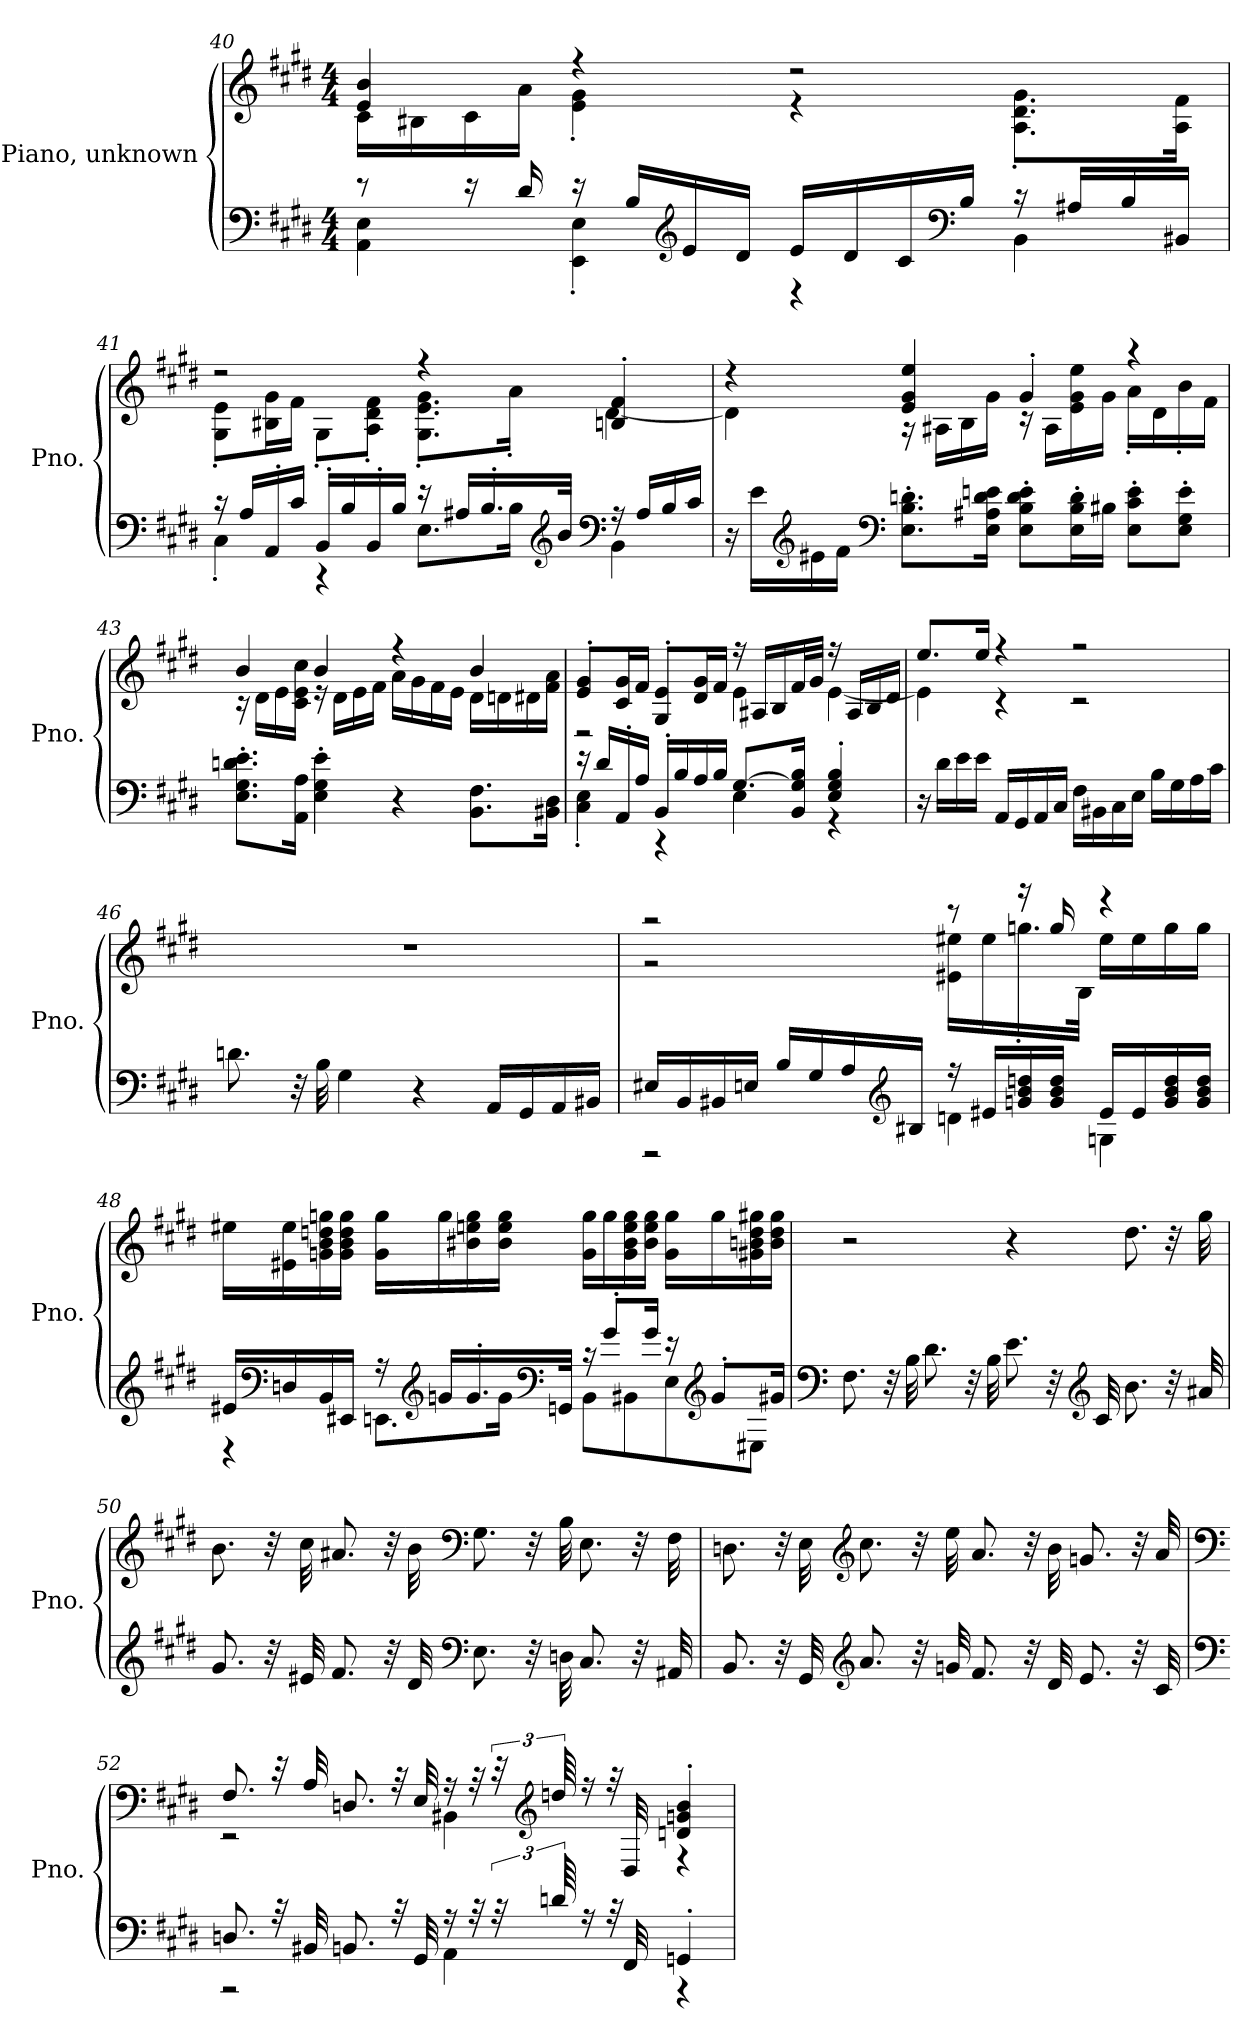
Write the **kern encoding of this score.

**kern	**kern
*part1	*part1
*staff2	*staff1
*I"Piano, unknown	*
*I'Pno.	*
*clefF4	*clefG2
*k[f#c#g#d#]	*k[f#c#g#d#]
*M4/4	*M4/4
=40	=40
*^	*^
8r	4AA\ 4E\	4e/ 4b/	16c#\LL
.	.	.	16B#X\
16r	.	.	16c#\
16d#/	.	.	16a\JJ
16r	4EE\' 4E\'	4r	4e\' 4g#\'
16B/LL	.	.	.
*clefG2	*	*	*
16e/	.	.	.
16d#/JJ	.	.	.
16e/LL	4r	2r	4r
16d#/	.	.	.
16c#/	.	.	.
*clefF4	*	*	*
16B/JJ	.	.	.
16r	4BB\	.	8.A\' 8.d#\' 8.g#\'L
16A#X/LL	.	.	.
16B/	.	.	.
16BB#X/JJ	.	.	16A\ 16f#\Jk
!!LO:LB:g=z	!!
=41	=41	=41	=41
16r	4C#'\	2r	8G#\' 8e\'L
16A/LL	.	.	.
16AA'/	.	.	16B#X\ 16g#\L
16c#/JJ	.	.	16f#\JJ
16BB'/LL	4r	.	8G#'\L
16B/	.	.	.
16BB'/	.	.	8A\' 8d#\' 8f#\'J
16B/JJ	.	.	.
16r	8.E\L	4r	8.G#\' 8.e\' 8.g#\'L
16A#X/LL	.	.	.
16.B'/	.	.	.
.	16B\Jk	.	16a'\Jk
*clefG2	*	*	*
32b/JJk	.	.	.
*clefF4	*	*	*
16r	4BB\	4Bn/' 4f#/'	[4d#\
16A#/LL	.	.	.
16B/	.	.	.
16c#/JJ	.	.	.
*v	*v	*	*
!!LO:LB:g=z	!!
=42	=42	=42
16r	4r	4d#\]
16e\LL	.	.
*clefG2	*	*
16e#X\	.	.
16f#\JJ	.	.
*clefF4	*	*
8.E\' 8.B\' 8.dn\'L	4e/ 4g#/ 4ee/	16r
.	.	16A#X\LL
.	.	16B\
16E\ 16A#X\ 16d\ 16en\Jk	.	16g#\JJ
8E\' 8B\' 8d\' 8e\'L	4g#'/	16r
.	.	16A#\LL
16E\' 16B\' 16d\'L	.	16e\ 16g#\ 16ee\
16B#X\JJ	.	16g#\JJ
8E\' 8c#\' 8e\'L	4r	16a'\LL
.	.	16d#\
8E\' 8G#\' 8e\'J	.	16b'\
.	.	16f#\JJ
=43	=43	=43
8.E\' 8.G#\' 8.dn\' 8.e\'L	4b/	16r
.	.	16d#\LL
.	.	16e\
16AA\ 16A\Jk	.	16c#\ 16e\ 16cc#\JJ
4E\' 4G#\' 4e\'	4b/	16r
.	.	16d#\LL
.	.	16e\
.	.	16f#\JJ
4r	4r	16a\LL
.	.	16g#\
.	.	16f#\
.	.	16e\JJ
8.BB\ 8.F#\L	4b/	16d#\LL
.	.	16dn\
.	.	16d#X\
16BB#X\ 16D#\Jk	.	16f#\ 16a\JJ
!!LO:LB:g=z	!!
=44	=44	=44
*^	*	*
16r	4C#\' 4E\'	8e/' 8g#/'L	2r
16d#/LL	.	.	.
16AA'/	.	16c#/ 16g#/L	.
16A/JJ	.	16f#/JJ	.
16BB'/LL	4r	8G#/' 8e/'L	.
16B/	.	.	.
16A/	.	16d#/ 16g#/L	.
16B/JJ	.	16f#/JJ	.
[8.G#/L	4E\	16r	4e\
.	.	16A#X/LL	.
.	.	16B/	.
16BB/ 16G#/] 16B/Jk	.	32f#/L	.
.	.	32g#/JJJ	.
4E/' 4G#/' 4B/'	4r	16r	[4e\
.	.	16A#/LL	.
.	.	16B/	.
.	.	16d#/JJ	.
*v	*v	*	*
=45	=45	=45
16r	8.ee/L	4e\]
16d#\LL	.	.
16e\	.	.
16e\JJ	16ee/Jk	.
16AA/LL	4r	4r
16GG#/	.	.
16AA/	.	.
16C#/JJ	.	.
16F#\LL	2r	2r
16BB#X\	.	.
16C#\	.	.
16E\JJ	.	.
16B\LL	.	.
16G#\	.	.
16A\	.	.
16c#\JJ	.	.
*	*v	*v
!!LO:LB:g=z
=46	=46
8.dn\	1r
32r	.
32B\	.
4G#\	.
4r	.
16AA/LL	.
16GG#/	.
16AA/	.
16BB#X/JJ	.
=47	=47
*^	*^
16E#X/LL	2r	2r	2r
16BB/	.	.	.
16BB#X/	.	.	.
16En/JJ	.	.	.
16B/LL	.	.	.
16G#/	.	.	.
16A/	.	.	.
*clefG2	*	*	*
16B#X/JJ	.	.	.
16r	4dn\	8r	16e#X\ 16ee#X\LL
16e#X/LL	.	.	16ee#\
16gn/ 16b/ 16ddn/	.	16r	16.ggn'\
16g/ 16b/ 16dd/JJ	.	16gg/	.
.	.	.	32B\JJk
16e#/LL	4Gn\	4r	16ee#\LL
16e#/	.	.	16ee#\
16g/ 16b/ 16dd/	.	.	16gg\
16g/ 16b/ 16dd/JJ	.	.	16gg\JJ
*	*	*v	*v
!!LO:PB:g=z
=48	=48	=48
16e#X/LL	4r	16ee#X\LL
*clefF4	*	*
16Dn/	.	16e#X\ 16ee#\
16BB/	.	16gn\ 16b\ 16ddn\ 16ggn\
16EE#X/JJ	.	16g\ 16b\ 16dd\ 16gg\JJ
16r	8.EEn\L	16g\ 16gg\LL
*clefG2	*	*
16gn/LL	.	16gg\
16.g'/	.	16b#X\ 16een\ 16gg\
.	16g\Jk	16b#\ 16ee\ 16gg\JJ
*clefF4	*	*
32GGn/JJk	.	.
16r	8BB\L	16g\ 16gg\LL
8g'/L	.	16gg\
.	8BB#X\	16g\ 16b#\ 16ee\ 16gg\
16g/Jk	.	16b#\ 16ee\ 16gg\JJ
16r	8E\	16g\ 16gg\LL
*clefG2	*	*
8g'/L	.	16gg\
.	8E#X\J	16g#X\ 16bn\ 16dd\ 16gg#X\
16g#X/Jk	.	16b\ 16dd\ 16gg#\JJ
*v	*v	*
!!LO:LB:g=z
=49	=49
*clefF4	*
8.F#\	2r
32r	.
32B\	.
8.d#\	.
32r	.
32B\	.
8.e\	4r
32r	.
*clefG2	*
32c#/	.
8.b\	8.dd#\
32r	32r
32a#X/	32gg#\
=50	=50
8.g#/	8.b\
32r	32r
32e#X/	32cc#\
8.f#/	8.a#X/
32r	32r
32d#/	32b\
*clefF4	*clefF4
8.E\	8.G#\
32r	32r
32Dn\	32B\
8.C#/	8.E\
32r	32r
32AA#X/	32F#\
!!LO:LB:g=z
=51	=51
8.BB/	8.Dn\
32r	32r
32GG#/	32E\
*clefG2	*clefG2
8.a/	8.cc#\
32r	32r
32gn/	32ee\
8.f#/	8.a/
32r	32r
32d#/	32b\
8.e/	8.gn/
32r	32r
32c#/	32a/
!!LO:LB:g=z
=52	=52
*clefF4	*clefF4
*^	*^
8.Dn/	2r	8.F#/	2r
32r	.	32r	.
32BB#X/	.	32A/	.
8.BBn/	.	8.Dn/	.
32r	.	32r	.
32GG#/	.	32E/	.
16r	4AA\	16r	4BB#X\
32r	.	32r	.
48r	.	48r	.
*	*	*clefG2	*
96dn/	.	96ddn/	.
16r	.	16r	.
32r	.	32r	.
32FF#/	.	32D/	.
4GGn'/	4r	4dn/' 4gn/' 4b/'	4r
*v	*v	*	*
*	*v	*v
=	=
*-	*-
